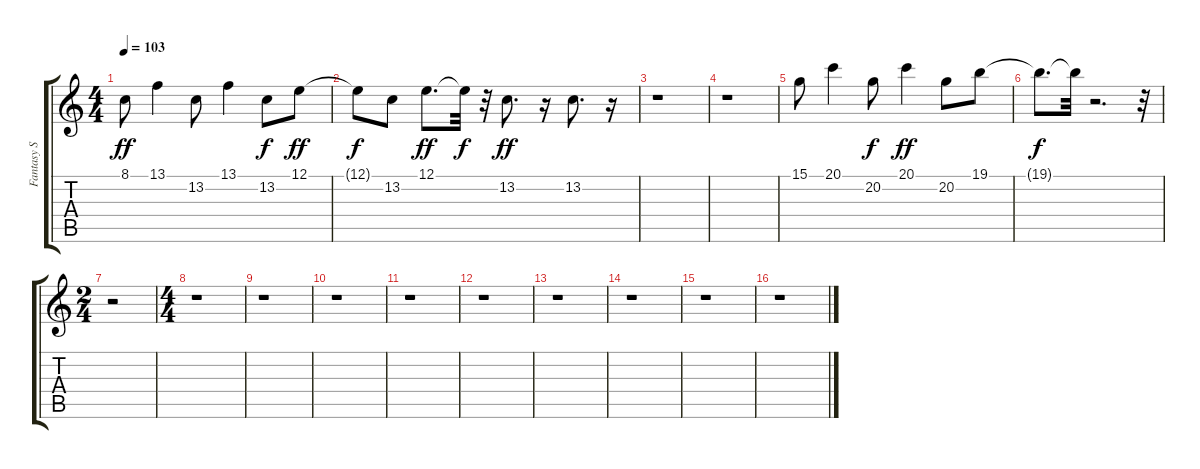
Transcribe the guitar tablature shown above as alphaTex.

\track ("Fantasy S" "Fantasy S") {instrument pad1newage}
\staff {score tabs}
\tuning (E4 B3 G3 D3 A2 E2) {hide}
\ts (4 4)
\tempo 103
\clef g2
\ks c
8.1.8{dy ff} 13.1.4 13.2.8 13.1.4 13.2.8{dy f} 12.1.8{dy ff} |
12.1{t}.8{dy f} 13.2.8 12.1.8{d dy ff} 12.1{t}.32{dy f} r.32 13.2.8{d dy ff} r.16 13.2.8{d} r.16 |
r.1 |
r.1 |
15.1.8 20.1.4 20.2.8{dy f} 20.1.4{dy ff} 20.2.8 19.1.8 |
19.1{t}.8{d dy f} 19.1{t}.32 r.2{d} r.32 |
\ts (2 4)
r.2 |
\ts (4 4)
r.1 |
r.1 |
r.1 |
r.1 |
r.1 |
r.1 |
r.1 |
r.1 |
r.1
